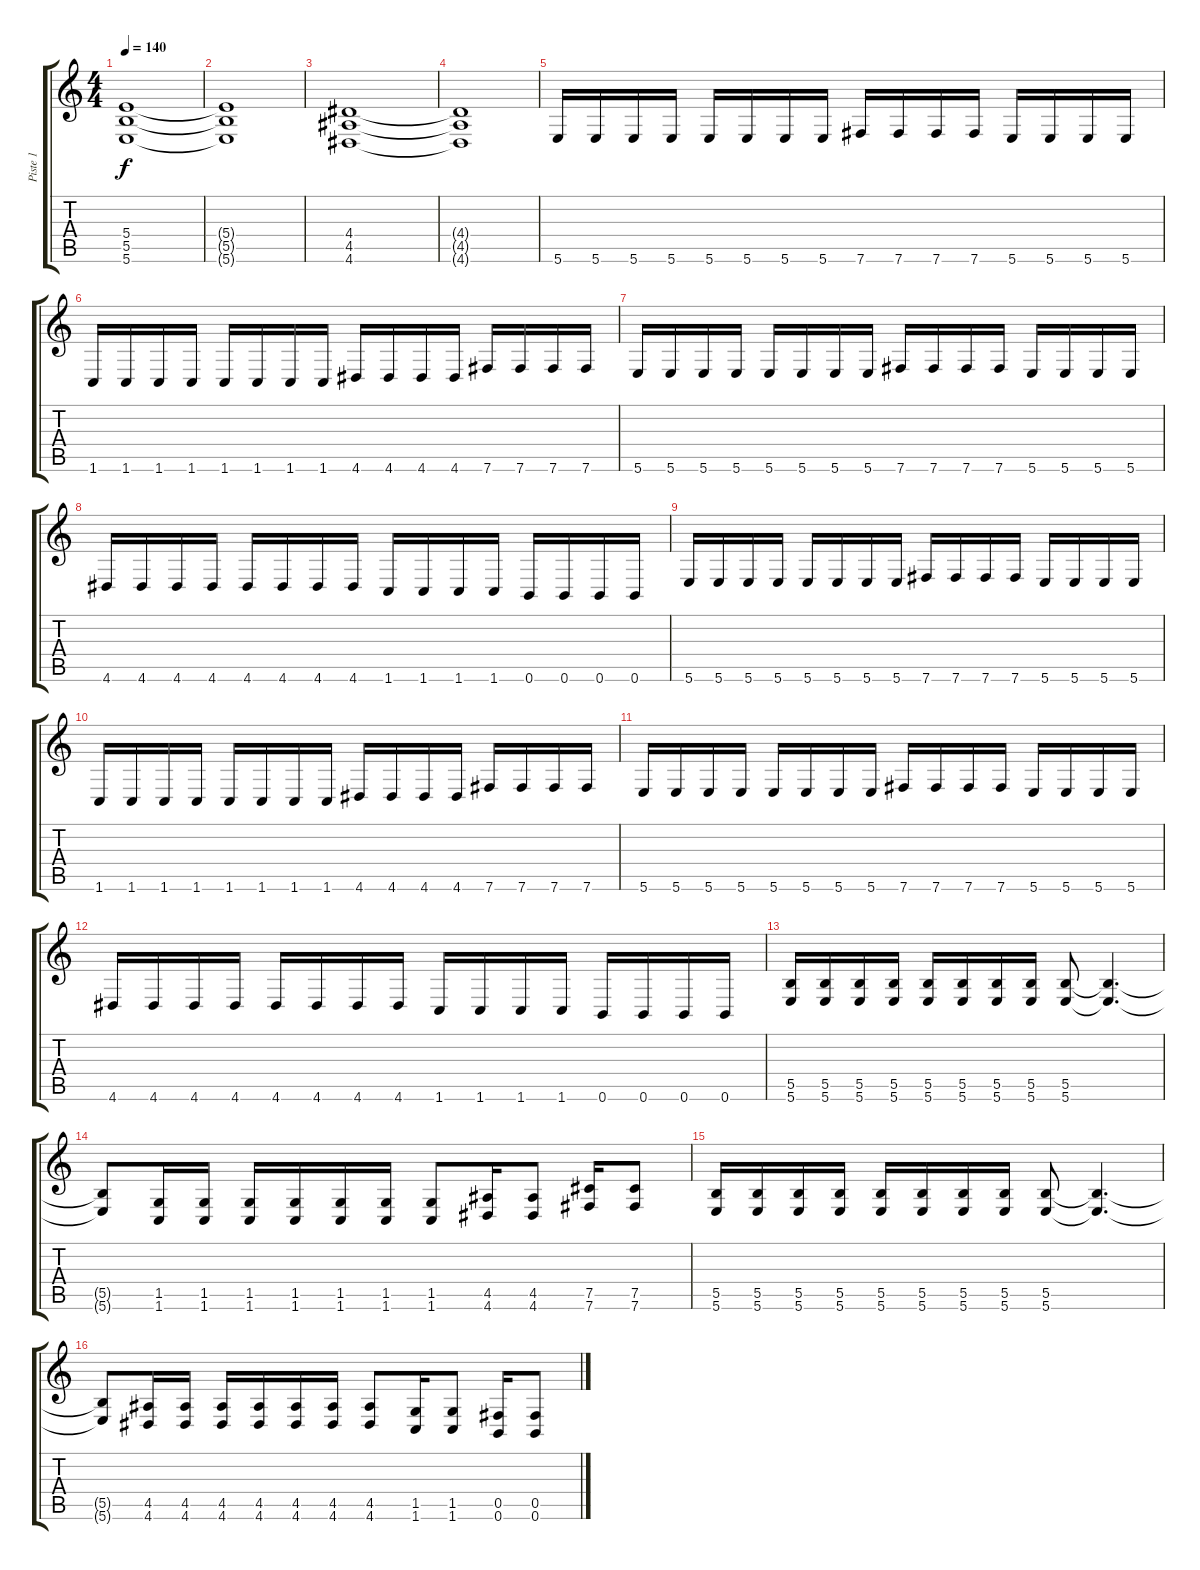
\track ("Piste 1" "Piste 1") {instrument distortionguitar}
\staff {score tabs}
\tuning (Db4 Ab3 E3 B2 Gb2 B1) {hide}
\ts (4 4)
\tempo 140
\clef g2
\ks c
(5.4 5.5 5.6).1{dy f} |
(5.4{t} 5.5{t} 5.6{t}).1 |
(4.4 4.5 4.6).1 |
(4.4{t} 4.5{t} 4.6{t}).1 |
5.6.16 5.6.16 5.6.16 5.6.16 5.6.16 5.6.16 5.6.16 5.6.16 7.6.16 7.6.16 7.6.16 7.6.16 5.6.16 5.6.16 5.6.16 5.6.16 |
1.6.16 1.6.16 1.6.16 1.6.16 1.6.16 1.6.16 1.6.16 1.6.16 4.6.16 4.6.16 4.6.16 4.6.16 7.6.16 7.6.16 7.6.16 7.6.16 |
5.6.16 5.6.16 5.6.16 5.6.16 5.6.16 5.6.16 5.6.16 5.6.16 7.6.16 7.6.16 7.6.16 7.6.16 5.6.16 5.6.16 5.6.16 5.6.16 |
4.6.16 4.6.16 4.6.16 4.6.16 4.6.16 4.6.16 4.6.16 4.6.16 1.6.16 1.6.16 1.6.16 1.6.16 0.6.16 0.6.16 0.6.16 0.6.16 |
5.6.16 5.6.16 5.6.16 5.6.16 5.6.16 5.6.16 5.6.16 5.6.16 7.6.16 7.6.16 7.6.16 7.6.16 5.6.16 5.6.16 5.6.16 5.6.16 |
1.6.16 1.6.16 1.6.16 1.6.16 1.6.16 1.6.16 1.6.16 1.6.16 4.6.16 4.6.16 4.6.16 4.6.16 7.6.16 7.6.16 7.6.16 7.6.16 |
5.6.16 5.6.16 5.6.16 5.6.16 5.6.16 5.6.16 5.6.16 5.6.16 7.6.16 7.6.16 7.6.16 7.6.16 5.6.16 5.6.16 5.6.16 5.6.16 |
4.6.16 4.6.16 4.6.16 4.6.16 4.6.16 4.6.16 4.6.16 4.6.16 1.6.16 1.6.16 1.6.16 1.6.16 0.6.16 0.6.16 0.6.16 0.6.16 |
(5.5 5.6).16 (5.5 5.6).16 (5.5 5.6).16 (5.5 5.6).16 (5.5 5.6).16 (5.5 5.6).16 (5.5 5.6).16 (5.5 5.6).16 (5.5 5.6).8 (5.5{t} 5.6{t}).4{d} |
(5.5{t} 5.6{t}).8 (1.5 1.6).16 (1.5 1.6).16 (1.5 1.6).16 (1.5 1.6).16 (1.5 1.6).16 (1.5 1.6).16 (1.5 1.6).8 (4.5 4.6).16 (4.5 4.6).8 (7.5 7.6).16 (7.5 7.6).8 |
(5.5 5.6).16 (5.5 5.6).16 (5.5 5.6).16 (5.5 5.6).16 (5.5 5.6).16 (5.5 5.6).16 (5.5 5.6).16 (5.5 5.6).16 (5.5 5.6).8 (5.5{t} 5.6{t}).4{d} |
(5.5{t} 5.6{t}).8 (4.5 4.6).16 (4.5 4.6).16 (4.5 4.6).16 (4.5 4.6).16 (4.5 4.6).16 (4.5 4.6).16 (4.5 4.6).8 (1.5 1.6).16 (1.5 1.6).8 (0.5 0.6).16 (0.5 0.6).8
